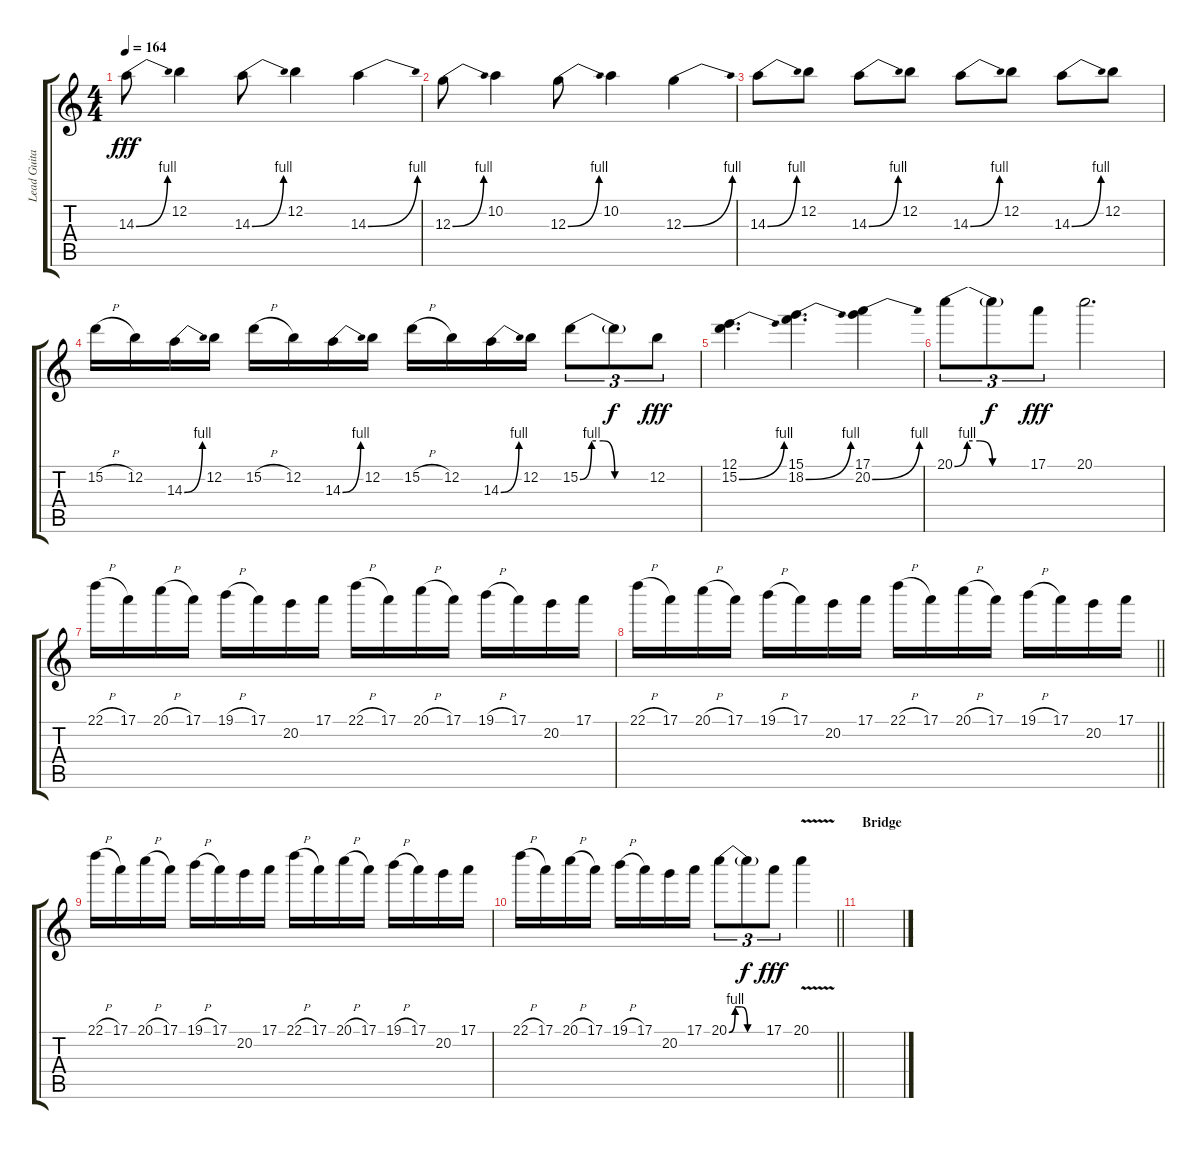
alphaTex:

\track ("Lead Guitar" "Lead Guita") {instrument overdrivenguitar}
\staff {score tabs}
\tuning (E4 B3 G3 D3 A2 E2) {hide}
\ts (4 4)
\tempo 164
\clef g2
\ks c
14.3{be (bend 0 0 60 4)}.8{dy fff} 12.2.4 14.3{be (bend 0 0 60 4)}.8 12.2.4 14.3{be (bend 0 0 60 4)}.4 |
12.3{be (bend 0 0 60 4)}.8 10.2.4 12.3{be (bend 0 0 60 4)}.8 10.2.4 12.3{be (bend 0 0 60 4)}.4 |
14.3{be (bend 0 0 60 4)}.8 12.2.8 14.3{be (bend 0 0 60 4)}.8 12.2.8 14.3{be (bend 0 0 60 4)}.8 12.2.8 14.3{be (bend 0 0 60 4)}.8 12.2.8 |
15.2{h}.16 12.2.16 14.3{be (bend 0 0 60 4)}.16 12.2.16 15.2{h}.16 12.2.16 14.3{be (bend 0 0 60 4)}.16 12.2.16 15.2{h}.16 12.2.16 14.3{be (bend 0 0 60 4)}.16 12.2.16 15.2{be (custom 0 0 10 4 20 4 30 0 60 0)}.8{tu (3 2)} 15.2{t}.8{tu (3 2) dy f} 12.2.8{tu (3 2) dy fff} |
(12.1 15.2{be (bend 0 0 60 4)}).4{d} (15.1 18.2{be (bend 0 0 60 4)}).4{d} (17.1 20.2{be (bend 0 0 60 4)}).4 |
20.1{be (custom 0 0 10 4 20 4 30 0 60 0)}.8{tu (3 2)} 20.1{t}.8{tu (3 2) dy f} 17.1.8{tu (3 2) dy fff} 20.1.2{d} |
22.1{h}.16 17.1.16 20.1{h}.16 17.1.16 19.1{h}.16 17.1.16 20.2.16 17.1.16 22.1{h}.16 17.1.16 20.1{h}.16 17.1.16 19.1{h}.16 17.1.16 20.2.16 17.1.16 |
\barLineRight lightlight
22.1{h}.16 17.1.16 20.1{h}.16 17.1.16 19.1{h}.16 17.1.16 20.2.16 17.1.16 22.1{h}.16 17.1.16 20.1{h}.16 17.1.16 19.1{h}.16 17.1.16 20.2.16 17.1.16 |
22.1{h}.16 17.1.16 20.1{h}.16 17.1.16 19.1{h}.16 17.1.16 20.2.16 17.1.16 22.1{h}.16 17.1.16 20.1{h}.16 17.1.16 19.1{h}.16 17.1.16 20.2.16 17.1.16 |
\barLineRight lightlight
22.1{h}.16 17.1.16 20.1{h}.16 17.1.16 19.1{h}.16 17.1.16 20.2.16 17.1.16 20.1{be (custom 0 0 10 4 20 4 30 0 60 0)}.8{tu (3 2)} 20.1{t}.8{tu (3 2) dy f} 17.1.8{tu (3 2) dy fff} 20.1{v}.4 |
\section ("" "Bridge")
